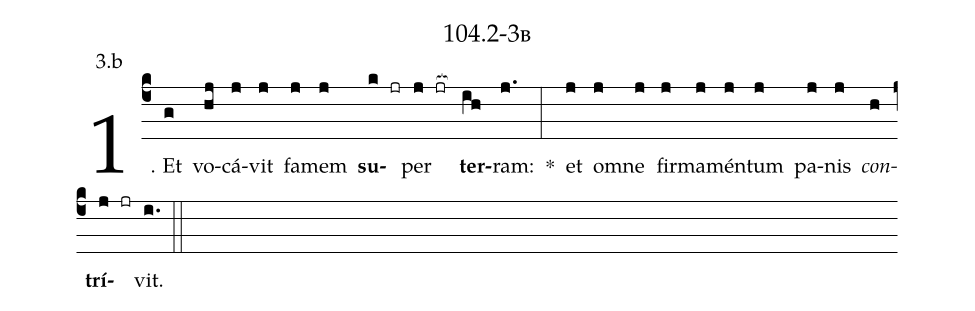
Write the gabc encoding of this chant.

name: 104.2-3b;
annotation: 3.b;
%%
(c4)1. Et(g) vo(hj)cá(j)vit(j) fa(j)mem(j) <b>su</b>(k jr)per(j jr[ocb:1{]) <b>ter</b>(ih[ocb:0}])ram:(j.) *(:) et(j) om(j)ne(j) fir(j)ma(j)mén(j)tum(j) pa(j)nis(j) <i>con</i>(h)<b>trí</b>(j jr)vit.(i.) (::)


%E(j) u(j) o(j) u(h) a(j) e.(i.) (::)
